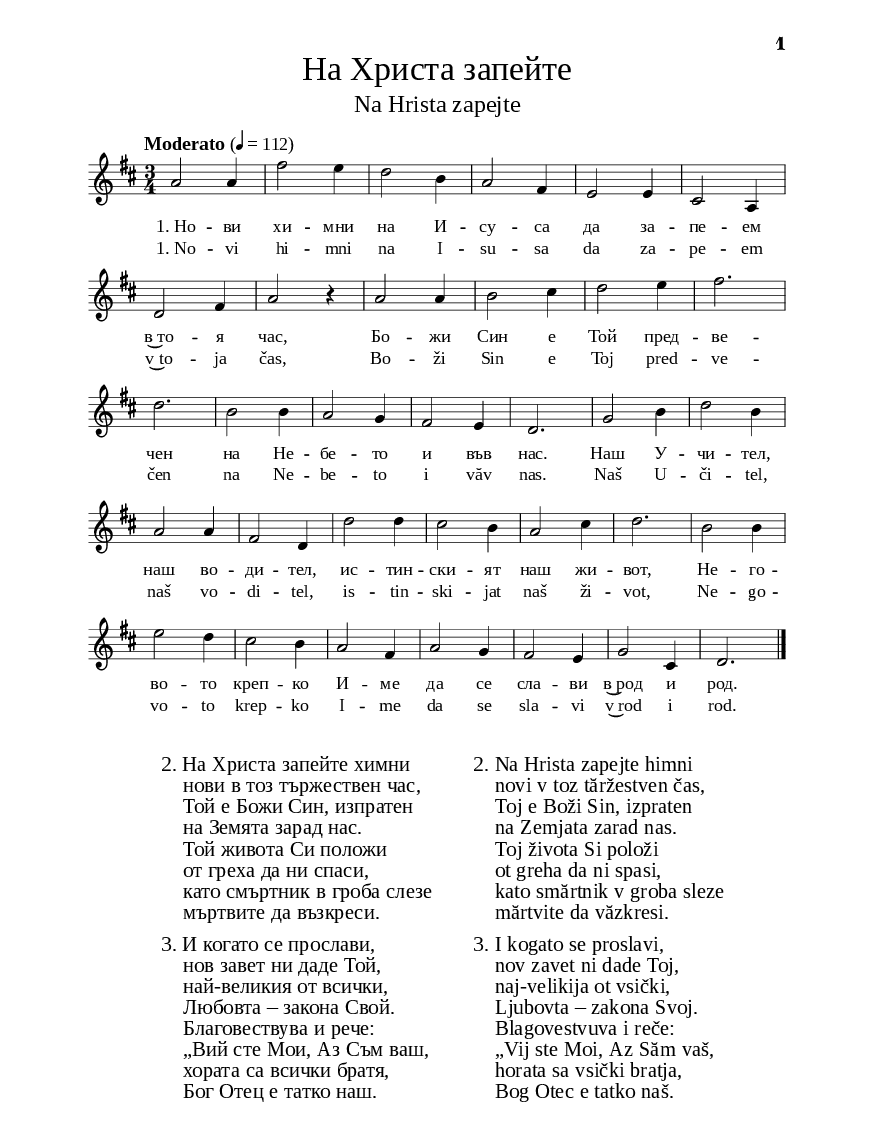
\version "2.24.3"

% include paper part and global functions
\include "include/globals.ily"

\bookpart {
  \label #'ref060
  \tocItem \markup "На Христа запейте – Na Hrista zapejte "
  \include "include/bookpart-paper.ily"
  \score {
    \include "include/score-layout.ily"

    \new Voice \absolute  {
      \clef treble
      \key d \major
      \time 3/4
      \tempoFunc "Moderato" 4 "112"
      \autoBeamOff


      a'2 a'4| fis''2 e''4| d''2 b'4 | a'2 fis'4 | e'2 e'4 | cis'2 a4 | \break

      d'2 fis'4 | a'2 r4| a'2 a'4| b'2 cis''4 | d''2 e''4| fis''2.| \break

      d''2. |  b'2 b'4| a'2 g'4 | fis'2 e'4 | d'2. | g'2 b'4 | d''2 b'4| \break

      a'2 a'4 | fis'2 d'4 | d''2 d''4 | cis''2 b'4 | a'2 cis''4 | d''2. | b'2 b'4 |  \break

      e''2 d''4 | cis''2 b'4 | a'2 fis'4 | a'2 g'4 | fis'2 e'4 | g'2 cis'4| d'2. | \bar "|." \break
    }

    \addlyrics {
      "1. Но" -- ви хи -- мни на И -- су -- са да за -- пе -- ем
      в~то -- я час, Бо -- жи Син е Той пред -- ве --
      чен на Не -- бе -- то и във нас.  Наш У -- чи -- тел,
      наш во -- ди -- тел, ис -- тин -- ски -- ят наш жи -- вот, Не -- го --
      во -- то креп -- ко И -- ме да се сла -- ви в~род и род.
    }


    \addlyrics {
      "1. No" -- vi hi -- mni na I -- su -- sa da za -- pe -- em
      v~to -- ja čas, Bo -- ži Sin e Toj pred -- ve --
      čen na Ne -- be -- to i văv nas.  Naš U -- či -- tel,
      naš vo -- di -- tel, is -- tin -- ski -- jat naš ži -- vot, Ne -- go --
      vo -- to krep -- ko I -- me da se sla -- vi v~rod i rod.
    }

    \header {
      title = \titleFunc "На Христа запейте" "Na Hrista zapejte"
    }

    \midi{}

  } % score

  \markup \empty-two

  \markup \abs-fontsize #10 {
    \hspace #10
    \override #`(baseline-skip . ,bgCoupletBaselineSkip)
    \column {

      \line {   2.  На Христа запейте химни  }

      \line {   "   " нови в тоз тържествен час, }

      \line {   "   " Той е Божи Син, изпратен }

      \line {   "   " на Земята зарад нас. }

      \line {   "   " Той живота Си положи }

      \line {   "   " от греха да ни спаси, }

      \line {   "   " като смъртник в гроба слезе }

      \line {   "   " мъртвите да възкреси. }
      \vspace #0.5

      \line {   3.  И когато се прослави, }

      \line {   "   " нов завет ни даде Той, }

      \line {   "   " най-великия от всички, }

      \line {   "   " Любовта – закона Свой. }

      \line {   "   " Благовествува и рече: }

      \line {   "   " „Вий сте Мои, Aз Съм ваш, }

      \line {   "   " хората са всички братя, }

      \line {   "   " Бог Отец е татко наш. }



    }

    \hspace #5
    \override #`(baseline-skip . ,bgCoupletBaselineSkip)
    \column {
      \line {   2.  Na Hrista zapejte himni  }

      \line {   "   " novi v toz tăržestven čas, }

      \line {   "   " Toj e Boži Sin, izpraten }

      \line {   "   " na Zemjata zarad nas. }

      \line {   "   " Toj života Si položi }

      \line {   "   " ot greha da ni spasi, }

      \line {   "   " kato smărtnik v groba sleze }

      \line {   "   " mărtvite da văzkresi. }
      \vspace #0.5

      \line {   3.  I kogato se proslavi, }

      \line {   "   " nov zavet ni dade Toj, }

      \line {   "   " naj-velikija ot vsički, }

      \line {   "   " Ljubovta – zakona Svoj. }

      \line {   "   " Blagovestvuva i reče: }

      \line {   "   " „Vij ste Moi, Az Săm vaš, }

      \line {   "   " horata sa vsički bratja, }

      \line {   "   " Bog Otec e tatko naš. }

    } %column
  } % markup

  \pageBreak

  \markup \abs-fontsize #10 {
    \hspace #10
    \override #`(baseline-skip . ,bgCoupletBaselineSkip)
    \column {

      \line {  4.  Един друг се залюбете, }

      \line {   "   " тъй се служи на Отца; }

      \line {   "   " и Отец ви всички люби, }

      \line {   "   " като Негови деца. }

      \line {   "   " Аз Съм жив хляб от Небето, }

      \line {   "   " аз Съм истинска лоза, }

      \line {   "   " Словото Ми опазете, }

      \line {   "   " заживейте в Любовта! }
      \vspace #0.5

      \line {   5.  Само в нея е живота, }

      \line {   "   " нейна е и радостта, }

      \line {   "   " тя създава всяко благо, }

      \line {   "   " тя едничка, Любовта“. }

      \line {   "   " Тъй ни учеше тогава,  }

      \line {   "   " тъй ни шепне и сега, }

      \line {   "   " и възкръсват ми в душата }

      \line {   "   " тези Негови слова. }


    }


    \hspace #5
    \override #`(baseline-skip . ,bgCoupletBaselineSkip)
    \column {

      \line {  4.  Edin drug se zaljubete, }

      \line {   "   " tăj se služi na Otca; }

      \line {   "   " i Otec vi vsički ljubi, }

      \line {   "   " kato Negovi deca. }

      \line {   "   " Az Săm živ hljab ot Nebeto, }

      \line {   "   " az Săm istinska loza, }

      \line {   "   " Slovoto Mi opazete, }

      \line {   "   " zaživejte v Ljubovta! }
      \vspace #0.5

      \line {   5.  Samo v neja e života, }

      \line {   "   " nejna e i radostta, }

      \line {   "   " tja săzdava vsjako blago, }

      \line {   "   " tja ednička, Ljubovta“. }

      \line {   "   " Tăj ni učeše togava,  }

      \line {   "   " tăj ni šepne i sega, }

      \line {   "   " i văzkrăsvat mi v dušata }

      \line {   "   " tezi Negovi slova. }
    } %column
  } % markup

  \markup \empty-two

  % include foreign translation(s) of the song
  \version "2.24.3"

\markup \fill-line { \fontsize #deTitleFontSize "Singt an Christus" }
\markup \null
\markup \null
\markup \abs-fontsize #10 {
   \hspace #3
  \override #`(baseline-skip . ,deCoupletBaselineSkip)

  \column {

    \line { 1. Mögen wir neue Hymnen an Jesus}

    \line { "   "in dieser Stunde singen;}

    \line { "   "Er ist der zeitlose Sohn Gottes }

    \line { "   "im Himmel und in uns.}

    \line { "   "Unser Meister, unser Führer, }

    \line { "   "unser wahres Leben,}

    \line { "   "sein großer Name sei gepriesen}

    \line { "   "von Geschlecht zu Geschlecht.}

    \vspace #0.5

    \line { 2. Singt an Christus neue Hymnen}

    \line { "   "in dieser festlichen Stunde,}

    \line { "   "Er ist der Sohn Gottes, der gesandt }

    \line { "   "  wurde auf die Erde um unseretwillen.}

    \line { "   "Er gab sein Leben, }

    \line { "   "   um uns von der Sünde zu erlösen, }

    \line { "   "wie ein Sterbender stieg er in das Grab }

    \line { "   " hinab, um die Toten auferstehen zu lassen. }

    \vspace #0.5

    \line { 3. Und als er gepriesen worden war,}

    \line { "   "gab er uns ein neues Testament,}

    \line { "   "das größte von allen:}

    \line { "   "die Liebe – sein Gesetz. }

    \line { "   "Er verkündete die frohe Botschaft }

    \line { "   "und sagte: „Ihr seid mein, ich bin euer,}

    \line { "   "alle Menschen sind Brüder,}

    \line { "   "Gottvater ist unser Vater.}

  }
    
   \hspace #-1.5
  \override #`(baseline-skip . ,deCoupletBaselineSkip)
  \column {


    \line { 4. Liebet einander, }

    \line { "   "so dienen wir unserem Vater,}

    \line { "   "und der Vater liebt euch alle}

    \line { "   "wie Seine eigenen Kinder.}

    \line { "   "Ich bin das lebendige Brot }

    \line { "   "    vom Himmel, }

    \line { "   "ich bin der wahre Weinstock;}

    \line { "   "bewahrt mein Wort und}

    \line { "   "lebt in Liebe!}
   \vspace #0.5
    \line { 5. Nur in ihr ist das Leben;}

    \line { "   "in ihr ist auch die Freude,}

    \line { "   "sie erschafft alles Gute  –}

    \line { "   "einzig sie  – die Liebe.“}

    \line { "   "So lehrte er uns damals,}

    \line { "   "so flüstert er uns jetzt auch zu, }

    \line { "   "und es erwachen in meiner Seele }

    \line { "   "diese seine Worte zum Leben. }

  }

}


} % bookpart
